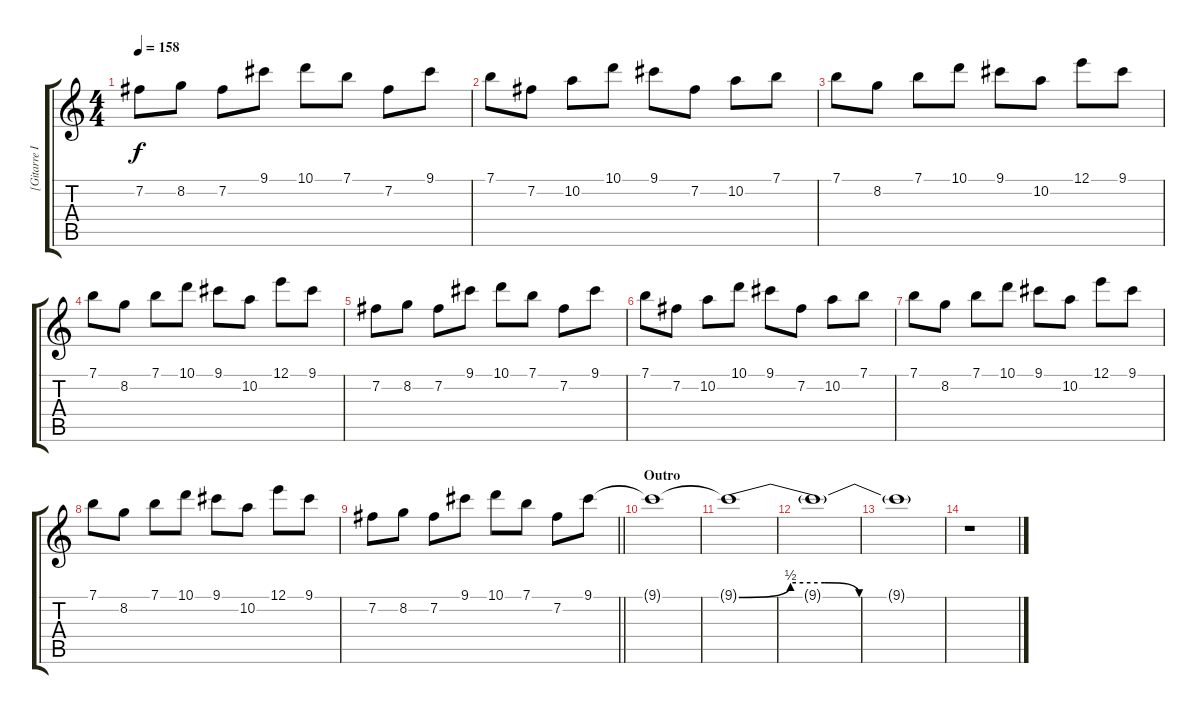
\track ("[Gitarre I]" "[Gitarre I") {instrument overdrivenguitar}
\staff {score tabs}
\tuning (E4 B3 G3 D3 A2 E2) {hide}
\ts (4 4)
\tempo 158
\clef g2
\ks c
7.2.8{dy f} 8.2.8 7.2.8 9.1.8 10.1.8 7.1.8 7.2.8 9.1.8 |
7.1.8 7.2.8 10.2.8 10.1.8 9.1.8 7.2.8 10.2.8 7.1.8 |
7.1.8 8.2.8 7.1.8 10.1.8 9.1.8 10.2.8 12.1.8 9.1.8 |
7.1.8 8.2.8 7.1.8 10.1.8 9.1.8 10.2.8 12.1.8 9.1.8 |
7.2.8 8.2.8 7.2.8 9.1.8 10.1.8 7.1.8 7.2.8 9.1.8 |
7.1.8 7.2.8 10.2.8 10.1.8 9.1.8 7.2.8 10.2.8 7.1.8 |
7.1.8 8.2.8 7.1.8 10.1.8 9.1.8 10.2.8 12.1.8 9.1.8 |
7.1.8 8.2.8 7.1.8 10.1.8 9.1.8 10.2.8 12.1.8 9.1.8 |
\barLineRight lightlight
7.2.8 8.2.8 7.2.8 9.1.8 10.1.8 7.1.8 7.2.8 9.1.8 |
\section ("" "Outro")
9.1{t}.1 |
9.1{be (custom 0 0 15 2 25 2 35 0 60 0) t}.1 |
9.1{t}.1 |
9.1{t}.1 |
r.1
